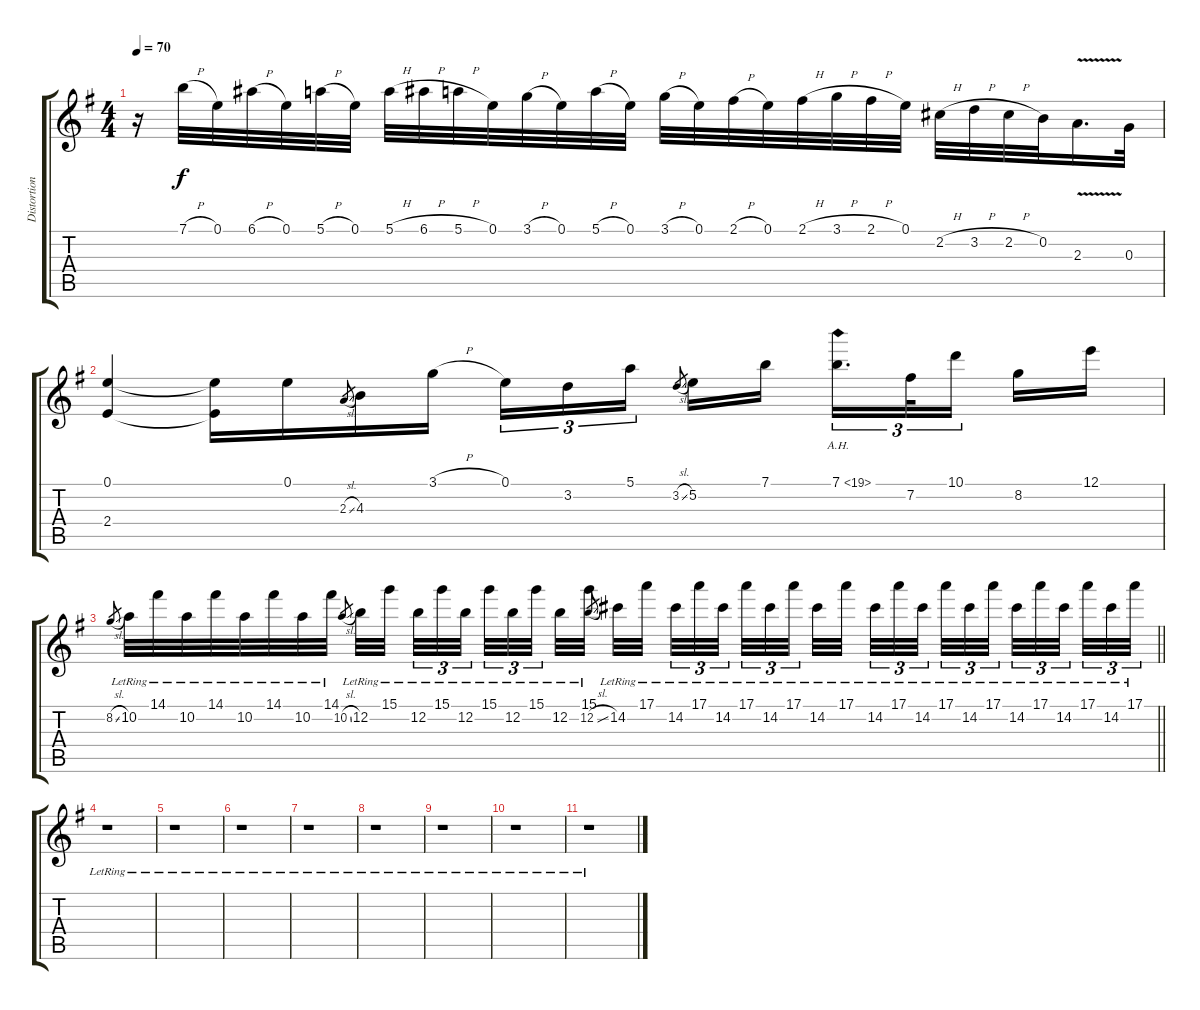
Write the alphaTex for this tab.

\track ("Distortion 2 (Harmony/Solo)" "Distortion") {instrument distortionguitar}
\staff {score tabs}
\tuning (E4 B3 G3 D3 A2 E2) {hide}
\ts (4 4)
\tempo 70
\clef g2
\ks g
r.16{dy f} 7.1{h}.32 0.1.32 6.1{h}.32 0.1.32 5.1{h}.32 0.1.32 5.1{h}.32 6.1{h}.32 5.1{h}.32 0.1.32 3.1{h}.32 0.1.32 5.1{h}.32 0.1.32 3.1{h}.32 0.1.32 2.1{h}.32 0.1.32 2.1{h}.32 3.1{h}.32 2.1{h}.32 0.1.32 2.2{h}.32 3.2{h}.32 2.2{h}.32 0.2.32 2.3{v}.16{d} 0.3.32 |
(0.1 2.4).4 (0.1{t} 2.4{t}).16 0.1.16 2.3{sl}.8{gr} 4.3.16 3.1{h}.16 0.1.16{tu (3 2)} 3.2.16{tu (3 2)} 5.1.16{tu (3 2)} 3.2{sl}.8{gr} 5.2.16 7.1.16 7.1{ah 12}.16{d tu (3 2)} 7.2.32{tu (3 2)} 10.1.16{tu (3 2)} 8.2.16 12.1.16 |
\barLineRight lightlight
8.2{sl}.8{gr} 10.2{lr}.32 14.1{lr}.32 10.2{lr}.32 14.1{lr}.32 10.2{lr}.32 14.1{lr}.32 10.2{lr}.32 14.1{lr}.32 10.2{sl}.8{gr} 12.2{lr}.32 15.1{lr}.32 12.2{lr}.32{tu (3 2)} 15.1{lr}.32{tu (3 2)} 12.2{lr}.32{tu (3 2)} 15.1{lr}.32{tu (3 2)} 12.2{lr}.32{tu (3 2)} 15.1{lr}.32{tu (3 2)} 12.2{lr}.32 15.1{lr}.32 12.2{sl}.8{gr} 14.2{lr}.32 17.1{lr}.32 14.2{lr}.32{tu (3 2)} 17.1{lr}.32{tu (3 2)} 14.2{lr}.32{tu (3 2)} 17.1{lr}.32{tu (3 2)} 14.2{lr}.32{tu (3 2)} 17.1{lr}.32{tu (3 2)} 14.2{lr}.32 17.1{lr}.32 14.2{lr}.32{tu (3 2)} 17.1{lr}.32{tu (3 2)} 14.2{lr}.32{tu (3 2)} 17.1{lr}.32{tu (3 2)} 14.2{lr}.32{tu (3 2)} 17.1{lr}.32{tu (3 2)} 14.2{lr}.32{tu (3 2)} 17.1{lr}.32{tu (3 2)} 14.2{lr}.32{tu (3 2)} 17.1{lr}.32{tu (3 2)} 14.2{lr}.32{tu (3 2)} 17.1{lr}.32{tu (3 2)} |
r.1 |
r.1 |
r.1 |
r.1 |
r.1 |
r.1 |
r.1 |
r.1
